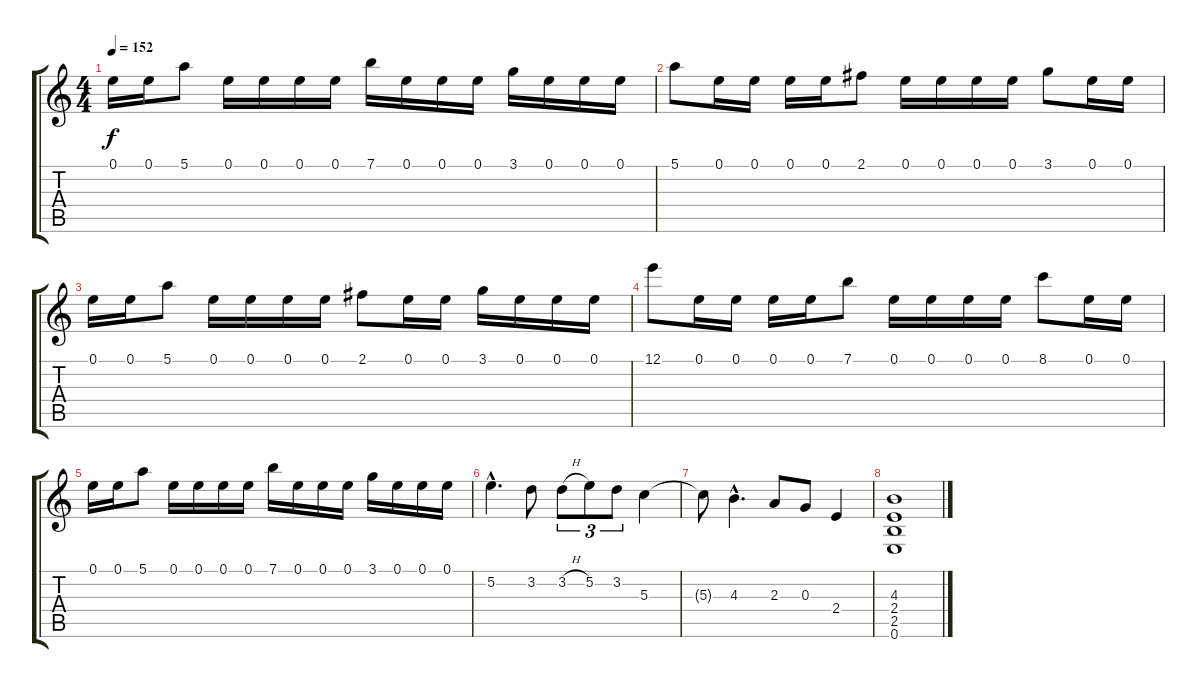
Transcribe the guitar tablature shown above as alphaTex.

\track "" {instrument overdrivenguitar}
\staff {score tabs}
\tuning (E4 B3 G3 D3 A2 E2) {hide}
\ts (4 4)
\tempo 152
\clef g2
\ks c
0.1.16{dy f} 0.1.16 5.1.8 0.1.16 0.1.16 0.1.16 0.1.16 7.1.16 0.1.16 0.1.16 0.1.16 3.1.16 0.1.16 0.1.16 0.1.16 |
5.1.8 0.1.16 0.1.16 0.1.16 0.1.16 2.1.8 0.1.16 0.1.16 0.1.16 0.1.16 3.1.8 0.1.16 0.1.16 |
0.1.16 0.1.16 5.1.8 0.1.16 0.1.16 0.1.16 0.1.16 2.1.8 0.1.16 0.1.16 3.1.16 0.1.16 0.1.16 0.1.16 |
12.1.8 0.1.16 0.1.16 0.1.16 0.1.16 7.1.8 0.1.16 0.1.16 0.1.16 0.1.16 8.1.8 0.1.16 0.1.16 |
0.1.16 0.1.16 5.1.8 0.1.16 0.1.16 0.1.16 0.1.16 7.1.16 0.1.16 0.1.16 0.1.16 3.1.16 0.1.16 0.1.16 0.1.16 |
5.2{hac}.4{d} 3.2.8 3.2{h}.8{tu (3 2)} 5.2.8{tu (3 2)} 3.2.8{tu (3 2)} 5.3.4 |
5.3{t}.8 4.3{hac}.4{d} 2.3.8 0.3.8 2.4.4 |
(4.3 2.4 2.5 0.6).1
